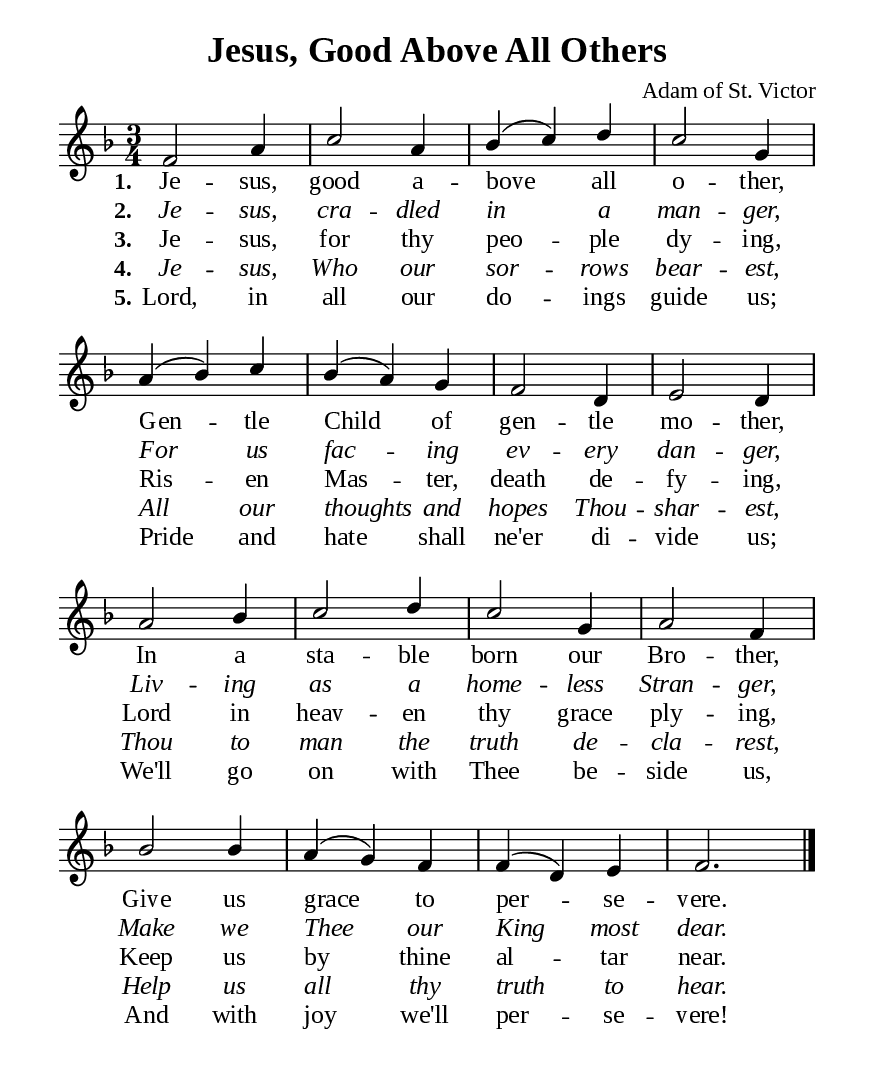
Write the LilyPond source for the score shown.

\version "2.18.2"

\header {
  title = "Jesus, Good Above All Others"
  composer = "Adam of St. Victor"
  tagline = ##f
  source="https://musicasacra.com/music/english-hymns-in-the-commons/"
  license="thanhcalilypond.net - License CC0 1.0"
}

global= {
  \key f \major
  \time 3/4
  \override Score.BarNumber.break-visibility = ##(#f #f #f)
  \override Lyrics.LyricSpace.minimum-distance = #3.0
}

\paper {
  #(set-paper-size "a5")
  top-margin = 10\mm
  bottom-margin = 5\mm
  left-margin = 10\mm
  right-margin = 10\mm
  indent = #0
  #(define fonts
	 (make-pango-font-tree "Liberation Serif"
	 		       "Liberation Serif"
			       "Liberation Serif"
			       (/ 20 20)))
  system-system-spacing = #'((basic-distance . 3) (padding . 3))
}

printItalic = \with {
  \override LyricText.font-shape = #'italic
}

% Verse music
musicVerseSoprano = \relative c' {
  %{	01	%} f2 a4 |
  %{	02	%} c2 a4 |
  %{	03	%} bes (c) d |
  %{	04	%} c2 g4 |
  %{	05	%} a (bes) c |
  %{	06	%} bes (a) g |
  %{	07	%} f2 d4 |
  %{	08	%} e2 d4 |
  %{	09	%} a'2 bes4 |
  %{	10	%} c2 d4 |
  %{	11	%} c2 g4 |
  %{	12	%} a2 f4 |
  %{	13	%} bes2 bes4 |
  %{	14	%} a4 (g) f |
  %{	15	%} f (d) e |
  %{	16	%} f2. \bar "|."
}

% Verse lyrics
verseOne = \lyricmode {
  \set stanza = #"1."
  Je -- sus, good a -- bove all o -- ther,
  Gen -- tle Child of gen -- tle mo -- ther,
  In a sta -- ble born our Bro -- ther,
  Give us grace to per -- se -- vere.
}

verseTwo = \lyricmode {
  \set stanza = #"2."
  Je -- sus, cra -- dled in a man -- ger,
  For us fac -- ing ev -- ery dan -- ger,
  Liv -- ing as a home -- less
  Stran -- ger,
  Make we Thee our King most dear.
}

verseThree = \lyricmode {
  \set stanza = #"3."
  Je -- sus, for thy peo -- ple dy -- ing,
  Ris -- en Mas -- ter, death de -- fy -- ing,
  Lord in heav -- en thy grace ply -- ing,
  Keep us by thine al -- tar near.
}

verseFour = \lyricmode {
  \set stanza = #"4."
  Je -- sus, Who our sor -- rows bear -- est,
  All our thoughts and hopes
  Thou -- shar -- est,
  Thou to man the truth de -- cla -- rest,
  Help us all thy truth to hear.
}

verseFive = \lyricmode {
  \set stanza = #"5."
  Lord, in all our do -- ings guide us;
  Pride and hate shall ne'er di -- vide us;
  We'll go on with Thee be -- side us,
  And with joy we'll per -- se -- vere!
}

% Layout
\score {
    \new ChoirStaff <<
      \new Staff <<
        \clef "treble"
        \new Voice = "sopranos" { \global \stemUp \slurUp \musicVerseSoprano }
      >>
      \new Lyrics \lyricsto sopranos \verseOne
      \new Lyrics \printItalic \lyricsto sopranos \verseTwo
      \new Lyrics \lyricsto sopranos \verseThree
      \new Lyrics \printItalic \lyricsto sopranos \verseFour
      \new Lyrics \lyricsto sopranos \verseFive
    >>
}
